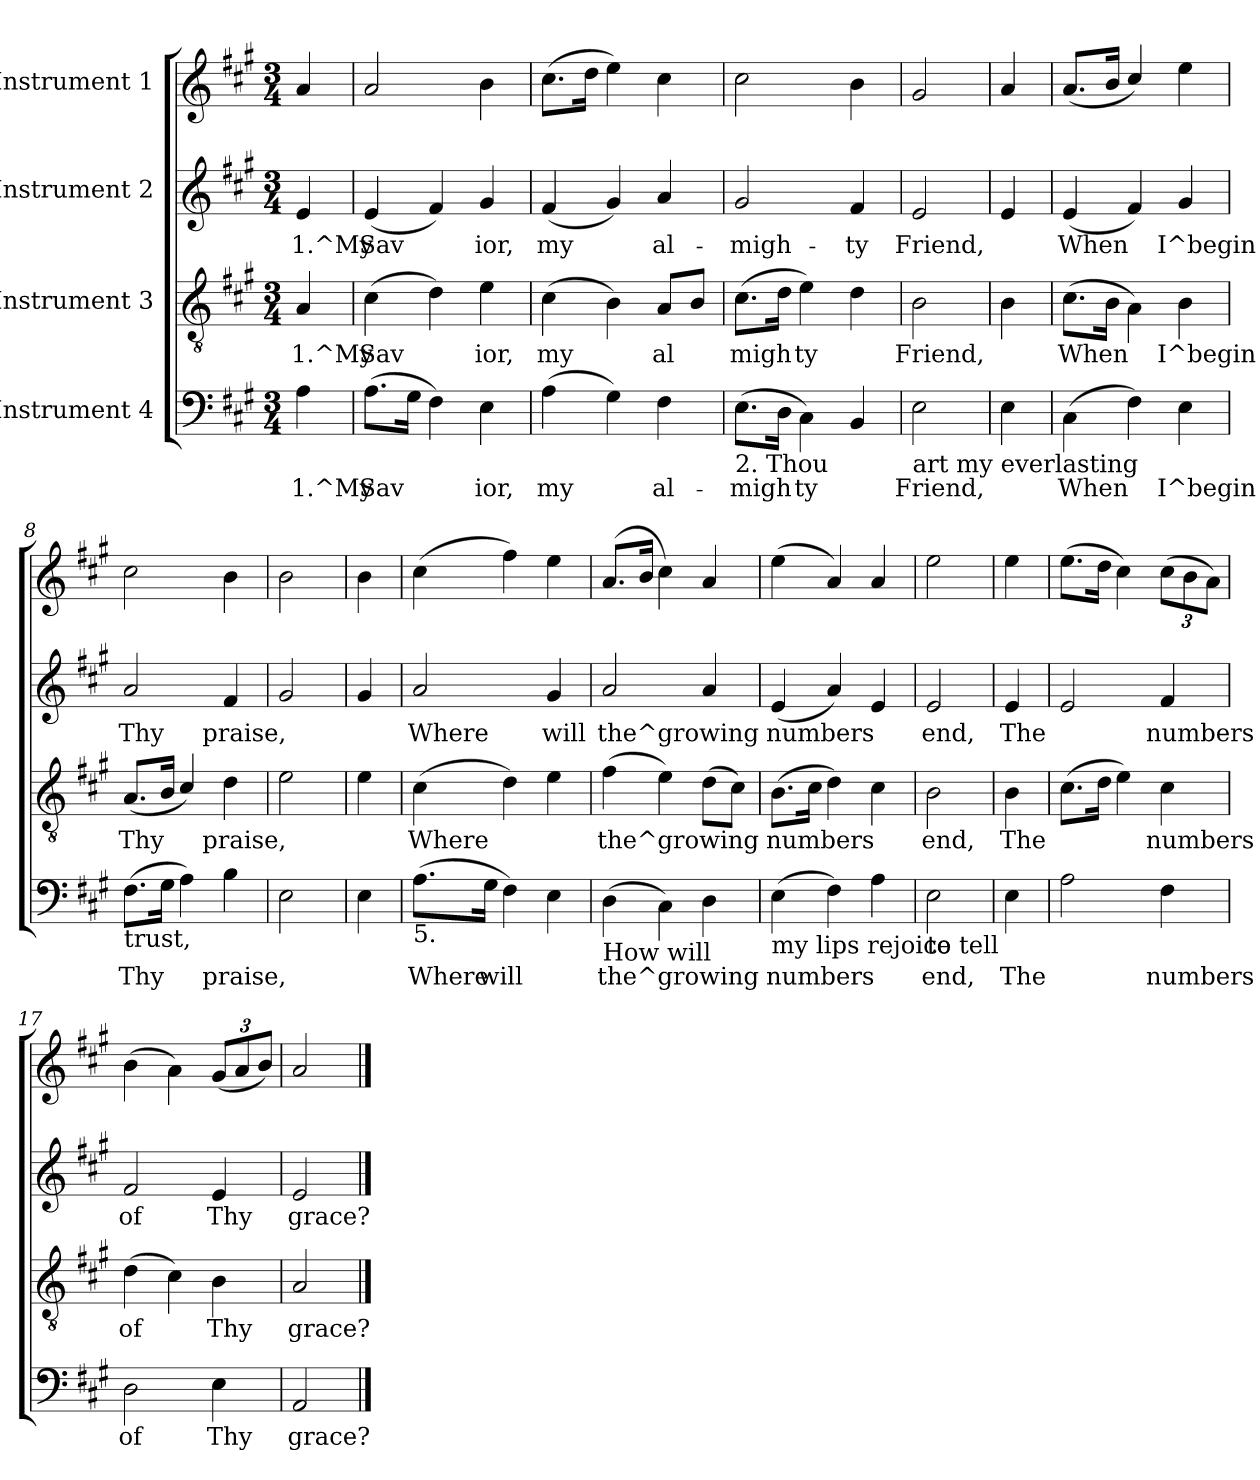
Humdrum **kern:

**kern	**text	**kern	**text	**kern	**text	**kern
*part4	*part4	*part3	*part3	*part2	*part2	*part1
*staff4	*staff4	*staff3	*staff3	*staff2	*staff2	*staff1
*I"Instrument 4	*	*I"Instrument 3	*	*I"Instrument 2	*	*I"Instrument 1
!!LO:PB:g=z
*stria5	*	*stria5	*	*stria5	*	*stria5
*clefF4	*	*clefGv2	*	*clefG2	*	*clefG2
*k[f#c#g#]	*	*k[f#c#g#]	*	*k[f#c#g#]	*	*k[f#c#g#]
*A:	*	*A:	*	*A:	*	*A:
*M3/4	*	*M3/4	*	*M3/4	*	*M3/4
=1	=1	=1	=1	=1	=1	=1
!	!LO:LY:a:rj	!	!LO:LY:a:rj	!	!LO:LY:b:rj	!
4A\	1.^My	4A/	1.^My	4e/	1.^My	4a/
=2	=2	=2	=2	=2	=2	=2
!	!LO:LY:a:rj	!	!LO:LY:a:rj	!	!LO:LY:b:rj	!
(>8.A\L	Sav-	(>4c#\	Sav-	(<4e/	Sav-	2a/
!	!LO:LY:a:rj	!	!	!	!	!
16G#\J	--	.	.	.	.	.
!	!LO:LY:a:rj	!	!LO:LY:a:rj	!	!LO:LY:b:rj	!
4F#\)	--	4d\)	--	4f#/)	--	.
!	!LO:LY:a:rj	!	!LO:LY:a:rj	!	!LO:LY:b:rj	!
4E\	-ior,	4e\	-ior,	4g#/	-ior,	4b\
=3	=3	=3	=3	=3	=3	=3
!	!LO:LY:a:rj	!	!LO:LY:a:rj	!	!LO:LY:b:rj	!
(>4A\	my	(>4c#\	my	(<4f#/	my	(>8.cc#\L
.	.	.	.	.	.	16dd\J
!	!LO:LY:a:rj	!	!LO:LY:a:rj	!	!LO:LY:b:rj	!
4G#\)	.	4B\)	.	4g#/)	.	4ee\)
!	!LO:LY:a:rj	!	!LO:LY:a:rj	!	!LO:LY:b:rj	!
4F#\	al-	8A/L	al-	4a/	al-	4cc#\
!	!	!	!LO:LY:a:rj	!	!	!
.	.	8B/J	--	.	.	.
=4	=4	=4	=4	=4	=4	=4
!LO:TX:b:t=2. Thou	!	!	!	!	!	!
!	!LO:LY:a:rj	!	!LO:LY:a:rj	!	!LO:LY:b:rj	!
(>8.E\L	-migh-	(>8.c#\L	-migh-	2g#/	-migh-	2cc#\
!	!LO:LY:a:rj	!	!LO:LY:a:rj	!	!	!
16D\J	--	16d\J	--	.	.	.
!	!LO:LY:a:rj	!	!LO:LY:a:rj	!	!	!
4C#\)	-ty	4e\)	-ty	.	.	.
!	!LO:LY:a:rj	!	!LO:LY:a:rj	!	!LO:LY:b:rj	!
4BB/	.	4d\	.	4f#/	-ty	4b\
=5	=5	=5	=5	=5	=5	=5
!LO:TX:b:t=art my everlasting	!	!	!	!	!	!
!	!LO:LY:a:rj	!	!LO:LY:a:rj	!	!LO:LY:b:rj	!
2E\	Friend,	2B\	Friend,	2e/	Friend,	2g#>/
=6	=6	=6	=6	=6	=6	=6
!	!LO:LY:a:rj	!	!LO:LY:a:rj	!	!LO:LY:b:rj	!
4E\	.	4B\	.	4e/	.	4a/
=7	=7	=7	=7	=7	=7	=7
!	!LO:LY:a:rj	!	!LO:LY:a:rj	!	!LO:LY:b:rj	!
(>4C#\	When	(>8.c#\L	When	(<4e/	When	(<8.a/L
!	!	!	!LO:LY:a:rj	!	!	!
.	.	16B\J	.	.	.	16b/J
!	!LO:LY:a:rj	!	!LO:LY:a:rj	!	!LO:LY:b:rj	!
4F#\)	.	4A\)	.	4f#/)	.	4cc#/)
!	!LO:LY:a:rj	!	!LO:LY:a:rj	!	!LO:LY:b:rj	!
4E\	I^begin	4B\	I^begin	4g#/	I^begin	4ee\
=8	=8	=8	=8	=8	=8	=8
!LO:TX:b:t=trust,	!	!	!	!	!	!
!	!LO:LY:a:rj	!	!LO:LY:a:rj	!	!LO:LY:b:rj	!
(>8.F#\L	Thy	(<8.A/L	Thy	2a/	Thy	2cc#\
!	!LO:LY:a:rj	!	!LO:LY:a:rj	!	!	!
16G#\J	.	16B/J	.	.	.	.
!	!LO:LY:a:rj	!	!LO:LY:a:rj	!	!	!
4A\)	.	4c#/)	.	.	.	.
!	!LO:LY:a:rj	!	!LO:LY:a:rj	!	!LO:LY:b:rj	!
4B\	praise,	4d\	praise,	4f#/	praise,	4b\
=9	=9	=9	=9	=9	=9	=9
!	!LO:LY:a:rj	!	!LO:LY:a:rj	!	!LO:LY:b:rj	!
2E\	.	2e\	.	2g#/	.	2b\
=10	=10	=10	=10	=10	=10	=10
!	!LO:LY:a:rj	!	!LO:LY:a:rj	!	!LO:LY:b:rj	!
4E\	.	4e\	.	4g#/	.	4b\
=11	=11	=11	=11	=11	=11	=11
!LO:TX:b:t=5.	!	!	!	!	!	!
!	!LO:LY:a:rj	!	!LO:LY:a:rj	!	!LO:LY:b:rj	!
(>8.A\L	Where	(>4c#\	Where	2a/	Where	(>4cc#\
!	!LO:LY:a:rj	!	!	!	!	!
16G#\J	will	.	.	.	.	.
!	!LO:LY:a:rj	!	!LO:LY:a:rj	!	!	!
4F#\)	.	4d\)	.	.	.	4ff#\)
!	!LO:LY:a:rj	!	!LO:LY:a:rj	!	!LO:LY:b:rj	!
4E\	.	4e\	.	4g#/	will	4ee>\
=12	=12	=12	=12	=12	=12	=12
!LO:TX:b:t=How will	!	!	!	!	!	!
!	!LO:LY:a:rj	!	!LO:LY:a:rj	!	!LO:LY:b:rj	!
(>4D\	the^growing	(>4f#\	the^growing	2a/	the^growing	(<8.a>/L
.	.	.	.	.	.	16b/J
!	!LO:LY:a:rj	!	!LO:LY:a:rj	!	!	!
4C#\)	.	4e\)	.	.	.	4cc#\)
!	!LO:LY:a:rj	!	!LO:LY:a:rj	!	!LO:LY:b:rj	!
4D\	.	(>8d\L	.	4a/	.	4a/
!	!	!	!LO:LY:a:rj	!	!	!
.	.	8c#\J)	.	.	.	.
=13	=13	=13	=13	=13	=13	=13
!LO:TX:b:t=my lips rejoice	!	!	!	!	!	!
!	!LO:LY:a:rj	!	!LO:LY:a:rj	!	!LO:LY:b:rj	!
(>4E\	numbers	(>8.B\L	numbers	(<4e/	numbers	(>4ee\
!	!	!	!LO:LY:a:rj	!	!	!
.	.	16c#\J	.	.	.	.
!	!LO:LY:a:rj	!	!LO:LY:a:rj	!	!LO:LY:b:rj	!
4F#\)	.	4d\)	.	4a/)	.	4a/)
!	!LO:LY:a:rj	!	!LO:LY:a:rj	!	!LO:LY:b:rj	!
4A\	.	4c#\	.	4e/	.	4a/
=14	=14	=14	=14	=14	=14	=14
!LO:TX:b:t=to tell	!	!	!	!	!	!
!	!LO:LY:a:rj	!	!LO:LY:a:rj	!	!LO:LY:b:rj	!
2E\	end,	2B\	end,	2e/	end,	2ee\
=15	=15	=15	=15	=15	=15	=15
!	!LO:LY:a:rj	!	!LO:LY:a:rj	!	!LO:LY:b:rj	!
4E\	The	4B\	The	4e/	The	4ee\
=16	=16	=16	=16	=16	=16	=16
!	!LO:LY:a:rj	!	!LO:LY:a:rj	!	!LO:LY:b:rj	!
2A\	.	(>8.c#\L	.	2e/	.	(>8.ee\L
!	!	!	!LO:LY:a:rj	!	!	!
.	.	16d\J	.	.	.	16dd\J
!	!	!	!LO:LY:a:rj	!	!	!
.	.	4e\)	.	.	.	4cc#\)
!	!LO:LY:a:rj	!	!LO:LY:a:rj	!	!LO:LY:b:rj	!
*	*	*	*	*	*	*Xbrackettup
4F#\	numbers	4c#\	numbers	4f#/	numbers	(>12cc#\L
.	.	.	.	.	.	12b\
.	.	.	.	.	.	12a\J)
=17	=17	=17	=17	=17	=17	=17
!	!LO:LY:a:rj	!	!LO:LY:a:rj	!	!LO:LY:b:rj	!
2D\	of	(>4d\	of	2f#/	of	(>4b\
!	!	!	!LO:LY:a:rj	!	!	!
.	.	4c#\)	.	.	.	4a\)
!	!LO:LY:a:rj	!	!LO:LY:a:rj	!	!LO:LY:b:rj	!
4E\	Thy	4B\	Thy	4e/	Thy	(<12g#/L
.	.	.	.	.	.	12a/
.	.	.	.	.	.	12b>/J)
=18	=18	=18	=18	=18	=18	=18
!	!LO:LY:a:rj	!	!LO:LY:a:rj	!	!LO:LY:b:rj	!
2AA/	grace?	2A/	grace?	2e/	grace?	2a/
==	==	==	==	==	==	==
*-	*-	*-	*-	*-	*-	*-
